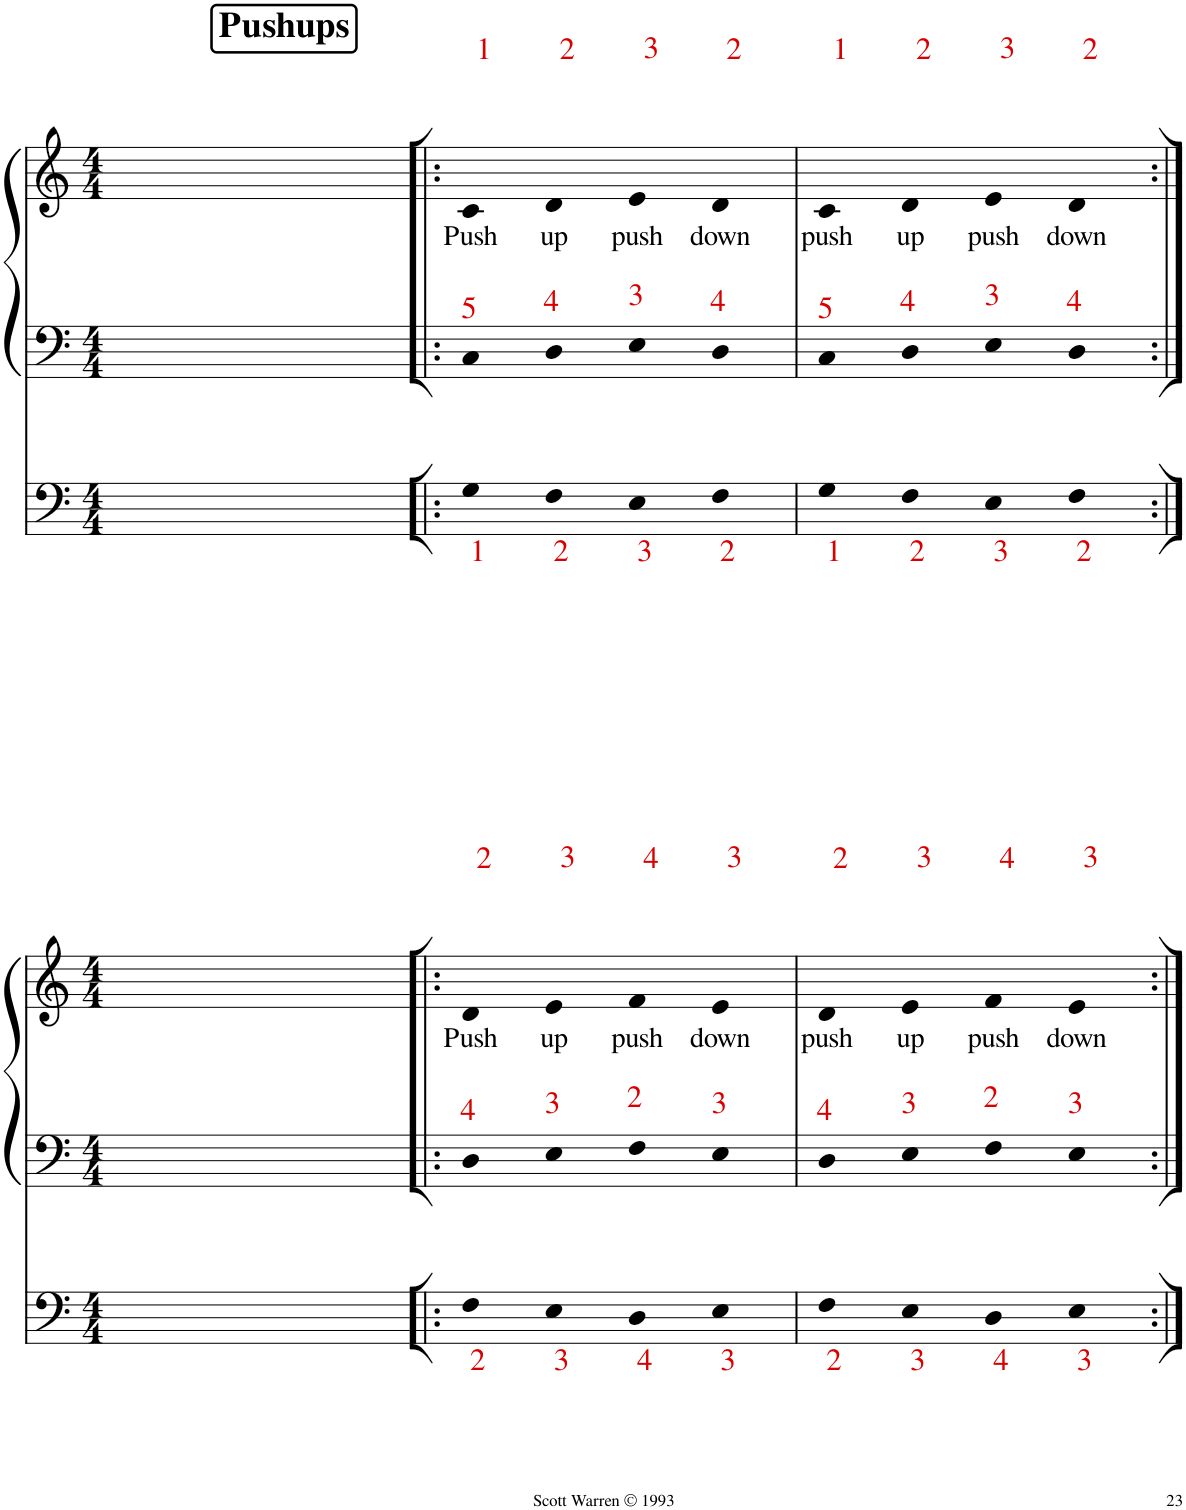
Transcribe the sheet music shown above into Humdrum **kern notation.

**kern	**kern	**kern	**kern	**kern	**text
*part3	*part2	*part1	*part1	*part1	*part1
*staff5	*staff4	*staff3	*staff2	*staff1	*staff1
*I"Voice	*I"Voice	*I"Piano	*	*	*
*I'Vo.	*I'Vo.	*I'Pno	*	*	*
!!LO:PB:g=z
*clefG2	*clefG2	*clefF4	*clefF4	*clefG2	*
*k[]	*k[]	*k[]	*k[]	*k[]	*
*M4/4	*M4/4	*M4/4	*M4/4	*M4/4	*
=111	=111	=111	=111	=111	=111
*^	*	*	*	*	*
4r	1ryy	1ryy	1ryy	1ryy	1ryy	.
2.cc	.	.	.	.	.	.
8r	4ee	1ryy	1ryy	1ryy	1ryy	.
4.ff	.	.	.	.	.	.
.	8r	.	.	.	.	.
.	8r	.	.	.	.	.
4gg	4r	.	.	.	.	.
4r	4r	.	.	.	.	.
!!LO:REH:place=s1:a:B:cj:fs=14:t=Pushups
=112!|:	=112!|:	=112!|:	=112!|:	=112!|:	=112!|:	=112!|:
!	!	!	!	!	!	!LO:LY:b
*v	*v	*	*	*	*	*
1r	4c	4G	4C	4c	Push
.	4d	1ryy	1ryy	1ryy	.
.	4e	.	.	.	.
.	4d	.	.	.	.
1ryy	1ryy	.	.	.	.
!	!	!	!	!	!LO:LY:b
.	.	4F	4D	4d	up
!	!	!	!	!	!LO:LY:b
.	.	4E	4E	4e	push
!	!	!	!	!	!LO:LY:b
.	.	4F	4D	4d	down
=113	=113	=113	=113	=113	=113
!	!	!	!	!	!LO:LY:b
1r	4c	4G	4C	4c	push
!	!	!	!	!	!LO:LY:b
.	4d	4F	4D	4d	up
!	!	!	!	!	!LO:LY:b
.	4e	4E	4E	4e	push
!	!	!	!	!	!LO:LY:b
.	4d	4F	4D	4d	down
!!LO:LB:g=z
=114:|!	=114:|!	=114:|!	=114:|!	=114:|!	=114:|!
*M4/4	*M4/4	*M4/4	*M4/4	*M4/4	*
*^	*	*	*	*	*
4r	1ryy	1ryy	1ryy	1ryy	1ryy	.
2.cc	.	.	.	.	.	.
8r	4ee	1ryy	1ryy	1ryy	1ryy	.
4.ff	.	.	.	.	.	.
.	8r	.	.	.	.	.
.	8r	.	.	.	.	.
4gg	4r	.	.	.	.	.
4r	4r	.	.	.	.	.
=115!|:	=115!|:	=115!|:	=115!|:	=115!|:	=115!|:	=115!|:
!	!	!	!	!	!	!LO:LY:b
*v	*v	*	*	*	*	*
1r	4d	4F	4D	4d	Push
.	4e	1ryy	1ryy	1ryy	.
.	4f	.	.	.	.
.	4e	.	.	.	.
1ryy	1ryy	.	.	.	.
!	!	!	!	!	!LO:LY:b
.	.	4E	4E	4e	up
!	!	!	!	!	!LO:LY:b
.	.	4D	4F	4f	push
!	!	!	!	!	!LO:LY:b
.	.	4E	4E	4e	down
=116	=116	=116	=116	=116	=116
!	!	!	!	!	!LO:LY:b
1r	4d	4F	4D	4d	push
!	!	!	!	!	!LO:LY:b
.	4e	4E	4E	4e	up
!	!	!	!	!	!LO:LY:b
.	4f	4D	4F	4f	push
!	!	!	!	!	!LO:LY:b
.	4e	4E	4E	4e	down
=:|!	=:|!	=:|!	=:|!	=:|!	=:|!
*-	*-	*-	*-	*-	*-
